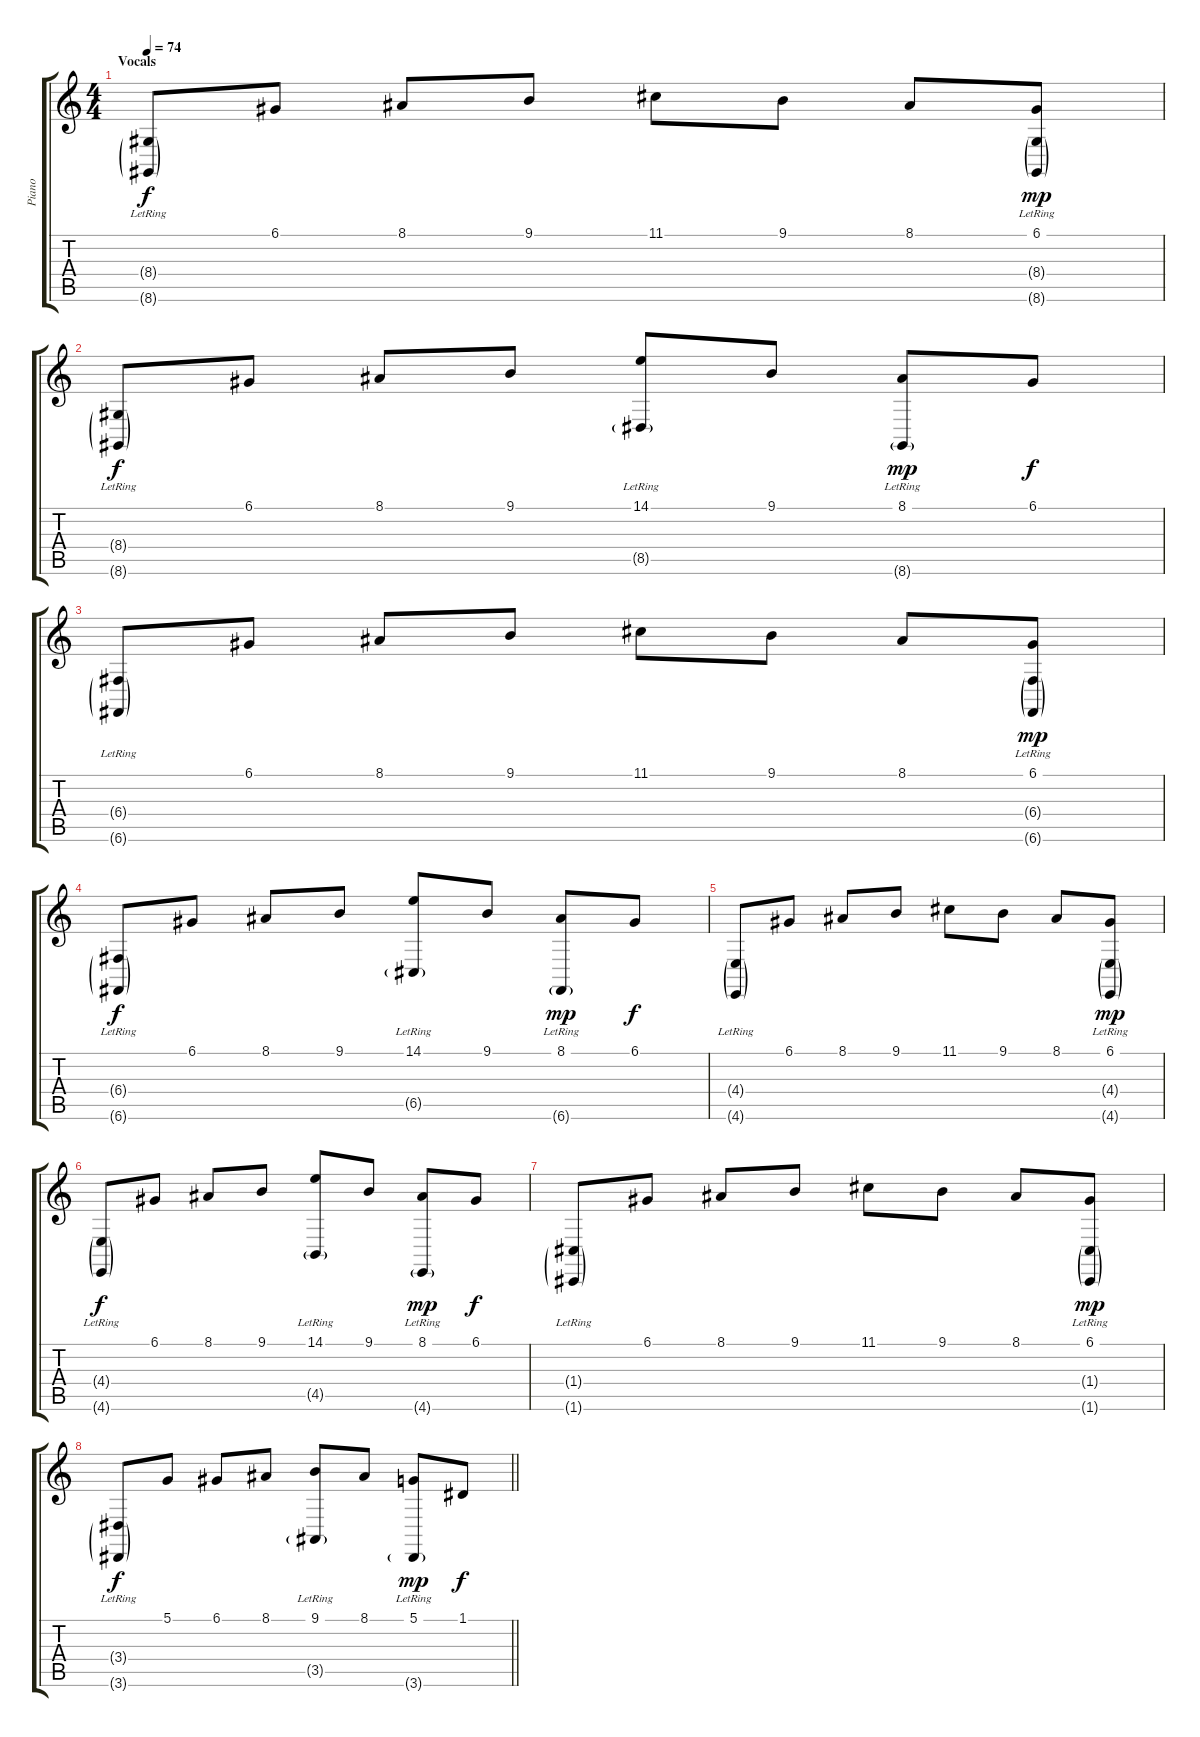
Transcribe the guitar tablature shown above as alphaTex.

\track ("Piano" "Piano") {instrument acousticgrandpiano}
\staff {score tabs}
\tuning (D4 A3 F3 C3 G2 C2) {hide}
\ts (4 4)
\section ("" "Vocals")
\tempo 74
\clef g2
\ks c
(8.4{g lr} 8.6{g lr}).8{dy f} 6.1.8 8.1.8 9.1.8 11.1.8 9.1.8 8.1.8 (6.1 8.4{g lr} 8.6{g lr}).8{dy mp} |
(8.4{g lr} 8.6{g lr}).8{dy f} 6.1.8 8.1.8 9.1.8 (14.1 8.5{g lr}).8 9.1.8 (8.1 8.6{g lr}).8{dy mp} 6.1.8{dy f} |
(6.4{g lr} 6.6{g lr}).8 6.1.8 8.1.8 9.1.8 11.1.8 9.1.8 8.1.8 (6.1 6.4{g lr} 6.6{g lr}).8{dy mp} |
(6.4{g lr} 6.6{g lr}).8{dy f} 6.1.8 8.1.8 9.1.8 (14.1 6.5{g lr}).8 9.1.8 (8.1 6.6{g lr}).8{dy mp} 6.1.8{dy f} |
(4.4{g lr} 4.6{g lr}).8 6.1.8 8.1.8 9.1.8 11.1.8 9.1.8 8.1.8 (6.1 4.4{g lr} 4.6{g lr}).8{dy mp} |
(4.4{g lr} 4.6{g lr}).8{dy f} 6.1.8 8.1.8 9.1.8 (14.1 4.5{g lr}).8 9.1.8 (8.1 4.6{g lr}).8{dy mp} 6.1.8{dy f} |
(1.4{g lr} 1.6{g lr}).8 6.1.8 8.1.8 9.1.8 11.1.8 9.1.8 8.1.8 (6.1 1.4{g lr} 1.6{g lr}).8{dy mp} |
\barLineRight lightlight
(3.4{g lr} 3.6{g lr}).8{dy f} 5.1.8 6.1.8 8.1.8 (9.1 3.5{g lr}).8 8.1.8 (5.1 3.6{g lr}).8{dy mp} 1.1.8{dy f}
